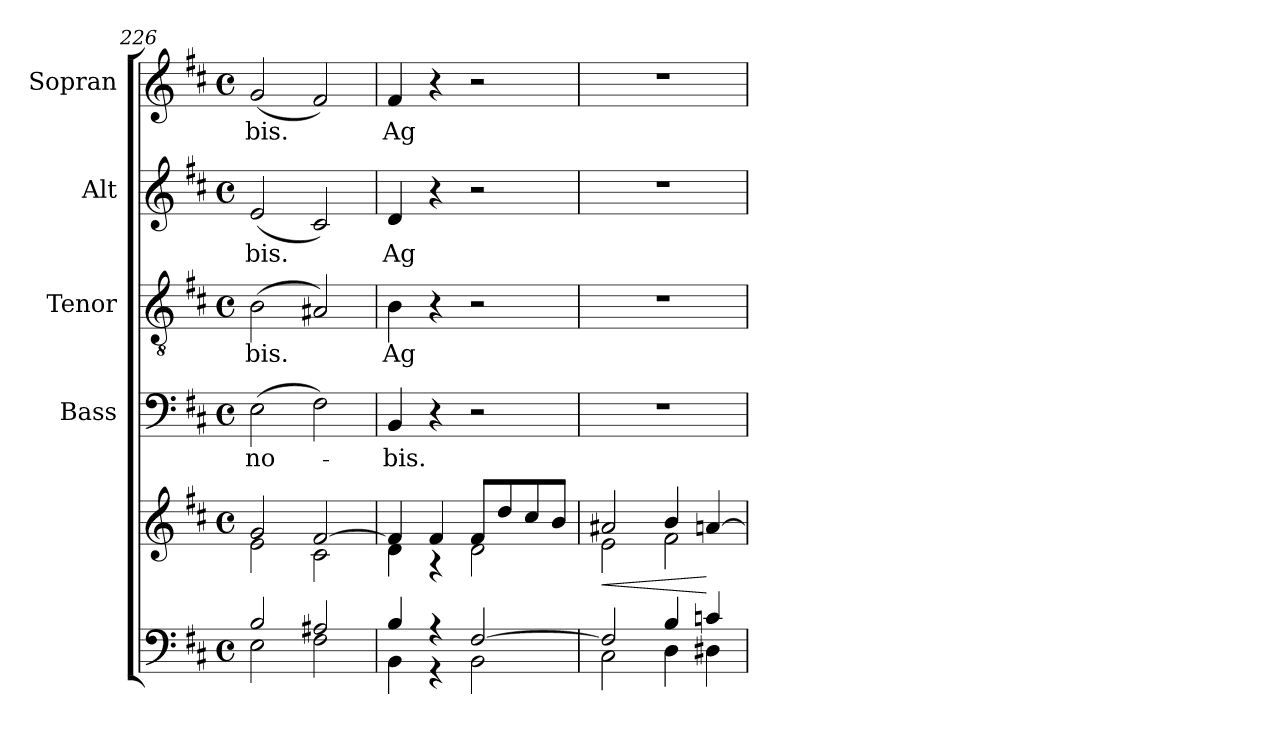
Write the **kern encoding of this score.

**kern	**kern	**dynam	**kern	**text	**kern	**text	**kern	**text	**kern	**text
*part5	*part5	*part5	*part4	*part4	*part3	*part3	*part2	*part2	*part1	*part1
*staff6	*staff5	*staff5/6	*staff4	*staff4	*staff3	*staff3	*staff2	*staff2	*staff1	*staff1
*	*	*	*I"Bass	*	*I"Tenor	*	*I"Alt	*	*I"Sopran	*
*	*	*	*I'B.	*	*I'T.	*	*I'A.	*	*I'S.	*
!!LO:PB:g=z
*clefF4	*clefG2	*	*clefF4	*	*clefGv2	*	*clefG2	*	*clefG2	*
*k[f#c#]	*k[f#c#]	*	*k[f#c#]	*	*k[f#c#]	*	*k[f#c#]	*	*k[f#c#]	*
*D:	*D:	*	*D:	*	*D:	*	*D:	*	*D:	*
*M4/4	*M4/4	*	*M4/4	*	*M4/4	*	*M4/4	*	*M4/4	*
*met(c)	*met(c)	*	*met(c)	*	*met(c)	*	*met(c)	*	*met(c)	*
=226	=226	=226	=226	=226	=226	=226	=226	=226	=226	=226
*^	*^	*	*	*	*	*	*	*	*	*
!	!	!	!	!	!	!LO:LY:b	!	!LO:LY:b	!	!LO:LY:b	!	!LO:LY:b
2B/	2E\	2g/	2e\	.	(>2E\	no-	(>2B\	-bis.	(<2e/	-bis.	(<2g/	-bis.
2A#X/	2F#\	[>2f#/	2c#\	.	2F#\)	.	2A#X/)	.	2c#/)	.	2f#/)	.
=227	=227	=227	=227	=227	=227	=227	=227	=227	=227	=227	=227	=227
!	!	!	!	!	!	!LO:LY:b	!	!LO:LY:b	!	!LO:LY:b	!	!LO:LY:b
4B/	4BB\	4f#/]	4d\	.	4BB/	-bis.	4B\	Ag-	4d/	Ag-	4f#/	Ag-
4r	4r	4f#/	4rA	.	4r	.	4r	.	4r	.	4r	.
[>2F#/	2BB\	8f#/L	2d\	.	2r	.	2r	.	2r	.	2r	.
.	.	8dd/	.	.	.	.	.	.	.	.	.	.
.	.	8cc#/	.	.	.	.	.	.	.	.	.	.
.	.	8b/J	.	.	.	.	.	.	.	.	.	.
=228	=228	=228	=228	=228	=228	=228	=228	=228	=228	=228	=228	=228
!	!	!	!	!LO:HP:b	!	!	!	!	!	!	!	!
2F#/]	2C#\	2a#X/	2e\	<	1r	.	1r	.	1r	.	1r	.
4B/	4D\	4b/	2f#\	.	.	.	.	.	.	.	.	.
4cn/	4D#X\	[>4an/	.	[	.	.	.	.	.	.	.	.
*v	*v	*	*	*	*	*	*	*	*	*	*	*
*	*v	*v	*	*	*	*	*	*	*	*	*
=	=	=	=	=	=	=	=	=	=	=
*-	*-	*-	*-	*-	*-	*-	*-	*-	*-	*-
